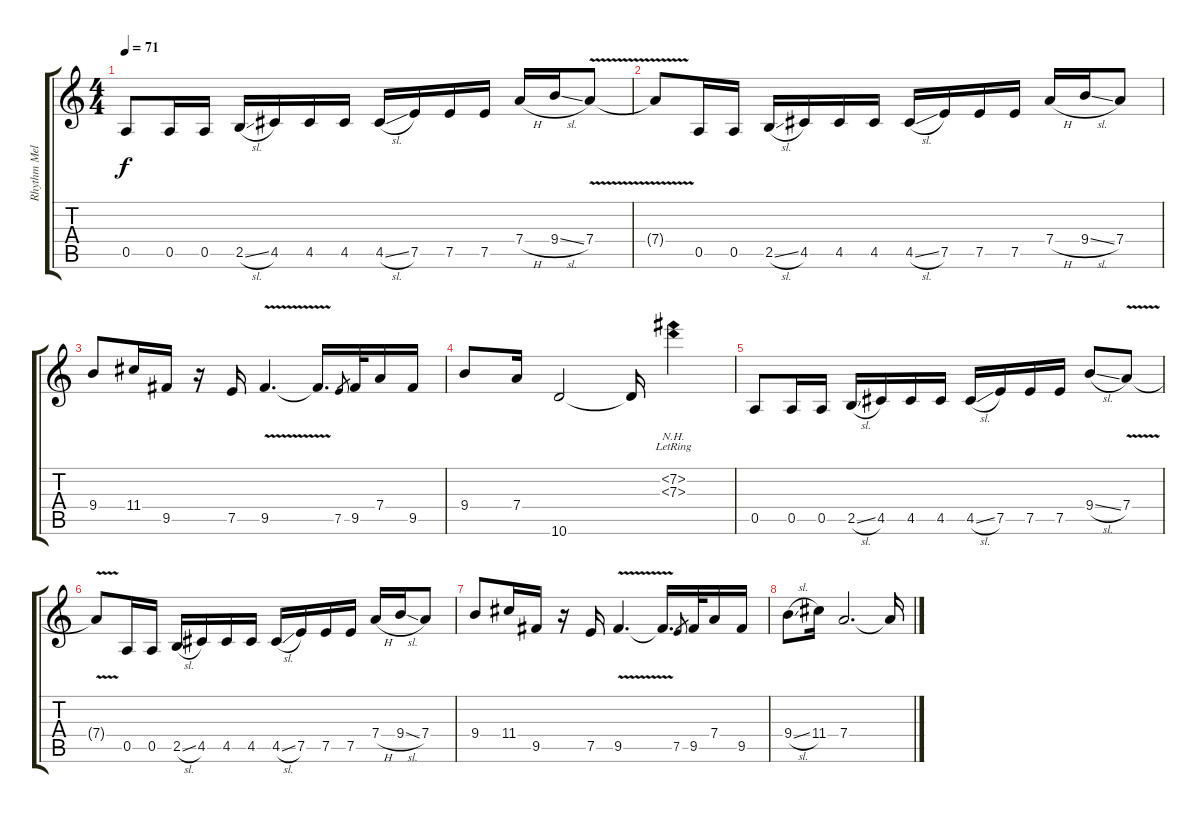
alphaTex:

\track ("Rhythm Melody" "Rhythm Mel") {instrument acousticguitarnylon}
\staff {score tabs}
\tuning (E4 B3 G3 D3 A2 E2) {hide}
\ts (4 4)
\tempo 71
\clef g2
\ks c
0.5.8{dy f instrument acousticguitarnylon} 0.5.16 0.5.16 2.5{sl}.16 4.5.16 4.5.16 4.5.16 4.5{sl}.16 7.5.16 7.5.16 7.5.16 7.4{h}.16 9.4{sl}.16 7.4{v}.8 |
7.4{t}.8 0.5.16 0.5.16 2.5{sl}.16 4.5.16 4.5.16 4.5.16 4.5{sl}.16 7.5.16 7.5.16 7.5.16 7.4{h}.16 9.4{sl}.16 7.4.8 |
9.4.8 11.4.16 9.5.16 r.16 7.5.16 9.5{v}.4{d} 9.5{t}.16{d} 7.5.8{gr} 9.5.32 7.4.16 9.5.16 |
9.4.8 7.4.16 10.6.2 10.6{t}.16 (7.2{nh lr} 7.3{nh lr}).4 |
0.5.8 0.5.16 0.5.16 2.5{sl}.16 4.5.16 4.5.16 4.5.16 4.5{sl}.16 7.5.16 7.5.16 7.5.16 9.4{sl}.8 7.4{v}.8 |
7.4{t}.8 0.5.16 0.5.16 2.5{sl}.16 4.5.16 4.5.16 4.5.16 4.5{sl}.16 7.5.16 7.5.16 7.5.16 7.4{h}.16 9.4{sl}.16 7.4.8 |
9.4.8 11.4.16 9.5.16 r.16 7.5.16 9.5{v}.4{d} 9.5{t}.16{d} 7.5.8{gr} 9.5.32 7.4.16 9.5.16 |
9.4{sl}.8 11.4.16 7.4.2{d} 7.4{t}.16
